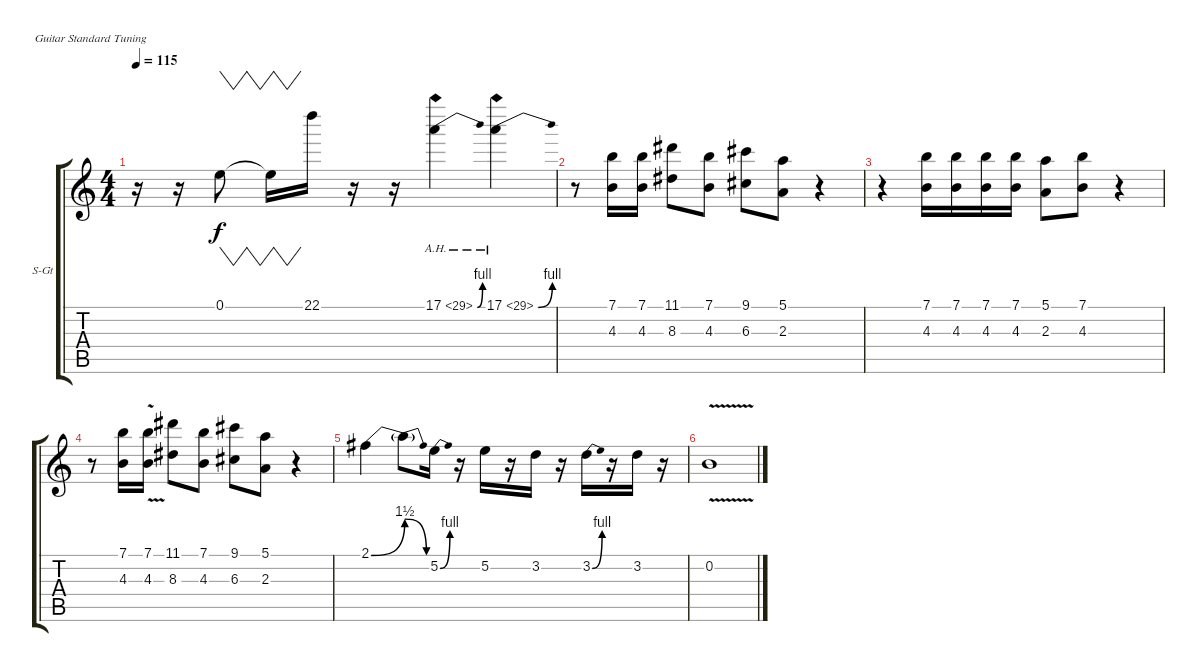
\bracketExtendMode groupsimilarinstruments
\firstSystemTrackNameOrientation horizontal
\otherSystemsTrackNameOrientation horizontal
\track ("Герыч" "S-Gt") {instrument brasssection}
\staff {score tabs}
\tuning (E4 B3 G3 D3 A2 E2)
\displaytranspose 12
\ts (4 4)
\tempo 115
\clef g2
\ks c
r.16{dy f} r.16 0.1.8{vw} 0.1{t}.16{vw} 22.1.16 r.16 r.16 17.1{be (bend 0 0 60 4) ah 12}.4 17.1{be (bend 0 0 60 4) ah 12}.4 |
r.8 (7.1 4.3).16 (7.1 4.3).16 (11.1 8.3).8 (7.1 4.3).8 (9.1 6.3).8 (5.1 2.3).8 r.4 |
r.4 (7.1 4.3).16 (7.1 4.3).16 (7.1 4.3).16 (7.1 4.3).16 (5.1 2.3).8 (7.1 4.3).8 r.4 |
r.8 (7.1 4.3).16 (7.1{v} 4.3).16 (11.1 8.3).8 (7.1 4.3).8 (9.1 6.3).8 (5.1 2.3).8 r.4 |
2.1{be (bend 0 0 60 6)}.4 2.1{be (release 0 6 60 0) t}.8 5.2{be (bend 0 0 60 4)}.16 r.16 5.2.16 r.16 3.2.16 r.16 3.2{be (bend 0 0 60 4)}.16 r.16 3.2.16 r.16 |
0.2{v}.1
